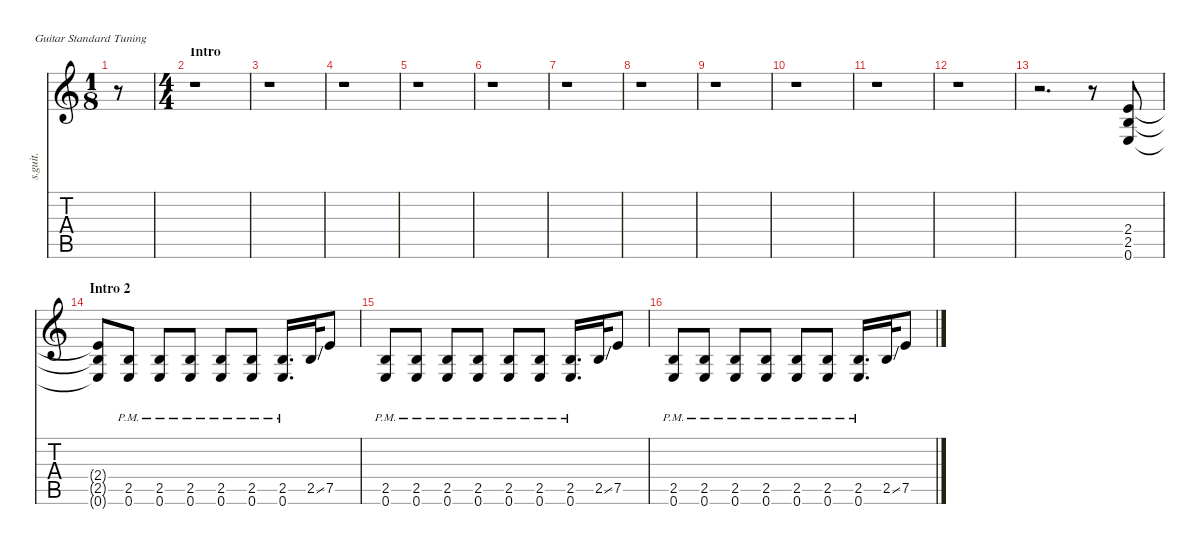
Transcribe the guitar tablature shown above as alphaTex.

\defaultSystemsLayout 4
\hideDynamics
\bracketExtendMode nobrackets
\track ("James Hetfield (Rhythm)" "s.guit.") {instrument distortionguitar}
\staff {score tabs}
\tuning (E4 B3 G3 D3 A2 E2)
\ts (1 8)
\beaming (8 2 2 2 2)
\tempo (124 hide)
\clef g2
\ks c
r.8{dy f instrument distortionguitar} |
\ts (4 4)
\beaming (8 2 2 2 2)
\section ("" "Intro")
r.1 |
r.1 |
r.1 |
r.1 |
r.1 |
r.1 |
r.1 |
r.1 |
r.1 |
r.1 |
r.1 |
r.2{d} r.8 (2.4 2.5 0.6).8{lyrics (0 "") lyrics (1 "") lyrics (2 "") lyrics (3 "") lyrics (4 "")} |
\section ("" "Intro 2")
(2.4{t} 2.5{t} 0.6{t}).8{lyrics (0 "") lyrics (1 "") lyrics (2 "") lyrics (3 "") lyrics (4 "")} (2.5{pm} 0.6{pm}).8{lyrics (0 "") lyrics (1 "") lyrics (2 "") lyrics (3 "") lyrics (4 "")} (2.5{pm} 0.6{pm}).8{lyrics (0 "") lyrics (1 "") lyrics (2 "") lyrics (3 "") lyrics (4 "")} (2.5{pm} 0.6{pm}).8{lyrics (0 "") lyrics (1 "") lyrics (2 "") lyrics (3 "") lyrics (4 "")} (2.5{pm} 0.6{pm}).8{lyrics (0 "") lyrics (1 "") lyrics (2 "") lyrics (3 "") lyrics (4 "")} (2.5{pm} 0.6{pm}).8{lyrics (0 "") lyrics (1 "") lyrics (2 "") lyrics (3 "") lyrics (4 "")} (2.5{pm} 0.6{pm}).16{d lyrics (0 "") lyrics (1 "") lyrics (2 "") lyrics (3 "") lyrics (4 "")} 2.5{ss}.32{lyrics (0 "") lyrics (1 "") lyrics (2 "") lyrics (3 "") lyrics (4 "") dy mf} 7.5.8{lyrics (0 "") lyrics (1 "") lyrics (2 "") lyrics (3 "") lyrics (4 "")} |
(2.5{pm} 0.6{pm}).8{lyrics (0 "") lyrics (1 "") lyrics (2 "") lyrics (3 "") lyrics (4 "") dy f} (2.5{pm} 0.6{pm}).8{lyrics (0 "") lyrics (1 "") lyrics (2 "") lyrics (3 "") lyrics (4 "")} (2.5{pm} 0.6{pm}).8{lyrics (0 "") lyrics (1 "") lyrics (2 "") lyrics (3 "") lyrics (4 "")} (2.5{pm} 0.6{pm}).8{lyrics (0 "") lyrics (1 "") lyrics (2 "") lyrics (3 "") lyrics (4 "")} (2.5{pm} 0.6{pm}).8{lyrics (0 "") lyrics (1 "") lyrics (2 "") lyrics (3 "") lyrics (4 "")} (2.5{pm} 0.6{pm}).8{lyrics (0 "") lyrics (1 "") lyrics (2 "") lyrics (3 "") lyrics (4 "")} (2.5{pm} 0.6{pm}).16{d lyrics (0 "") lyrics (1 "") lyrics (2 "") lyrics (3 "") lyrics (4 "")} 2.5{ss}.32{lyrics (0 "") lyrics (1 "") lyrics (2 "") lyrics (3 "") lyrics (4 "")} 7.5.8{lyrics (0 "") lyrics (1 "") lyrics (2 "") lyrics (3 "") lyrics (4 "")} |
(2.5{pm} 0.6{pm}).8{lyrics (0 "") lyrics (1 "") lyrics (2 "") lyrics (3 "") lyrics (4 "")} (2.5{pm} 0.6{pm}).8{lyrics (0 "") lyrics (1 "") lyrics (2 "") lyrics (3 "") lyrics (4 "")} (2.5{pm} 0.6{pm}).8{lyrics (0 "") lyrics (1 "") lyrics (2 "") lyrics (3 "") lyrics (4 "")} (2.5{pm} 0.6{pm}).8{lyrics (0 "") lyrics (1 "") lyrics (2 "") lyrics (3 "") lyrics (4 "")} (2.5{pm} 0.6{pm}).8{lyrics (0 "") lyrics (1 "") lyrics (2 "") lyrics (3 "") lyrics (4 "")} (2.5{pm} 0.6{pm}).8{lyrics (0 "") lyrics (1 "") lyrics (2 "") lyrics (3 "") lyrics (4 "")} (2.5{pm} 0.6{pm}).16{d lyrics (0 "") lyrics (1 "") lyrics (2 "") lyrics (3 "") lyrics (4 "")} 2.5{ss}.32{lyrics (0 "") lyrics (1 "") lyrics (2 "") lyrics (3 "") lyrics (4 "")} 7.5.8{lyrics (0 "") lyrics (1 "") lyrics (2 "") lyrics (3 "") lyrics (4 "")}
